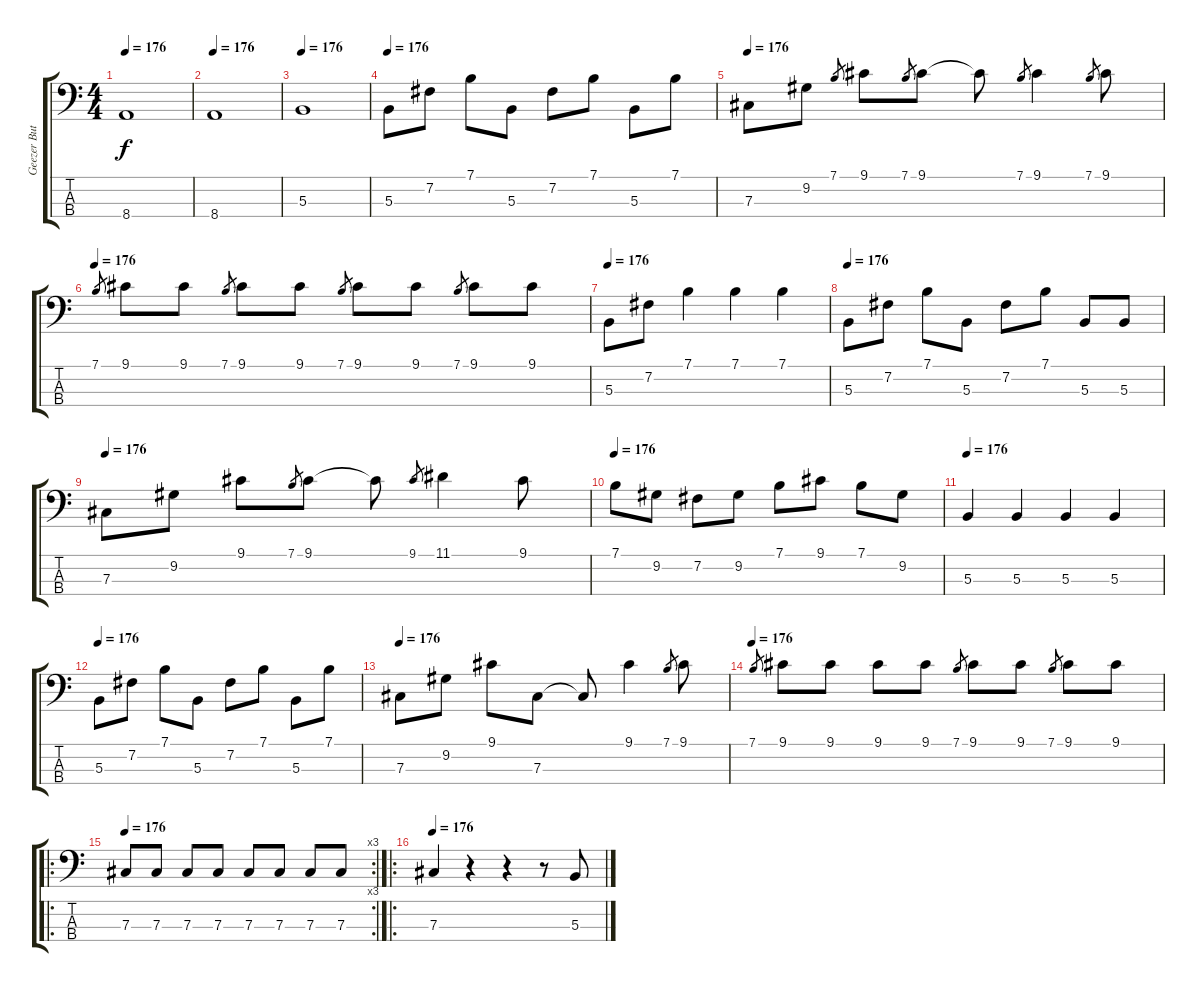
\track ("Geezer Butler" "Geezer But") {instrument electricbassfinger}
\staff {score tabs}
\tuning (E2 B1 Gb1 Db1) {hide}
\ts (4 4)
\tempo 176
\clef f4
\ks c
8.4.1{dy f} |
\tempo 176
8.4.1 |
\tempo 176
5.3.1 |
\tempo 176
5.3.8 7.2.8 7.1.8 5.3.8 7.2.8 7.1.8 5.3.8 7.1.8 |
\tempo 176
7.3.8 9.2.8 7.1.8{gr} 9.1.8 7.1.8{gr} 9.1.8 9.1{t}.8 7.1.8{gr} 9.1.4 7.1.8{gr} 9.1.8 |
\tempo 176
7.1.8{gr} 9.1.8 9.1.8 7.1.8{gr} 9.1.8 9.1.8 7.1.8{gr} 9.1.8 9.1.8 7.1.8{gr} 9.1.8 9.1.8 |
\tempo 176
5.3.8 7.2.8 7.1.4 7.1.4 7.1.4 |
\tempo 176
5.3.8 7.2.8 7.1.8 5.3.8 7.2.8 7.1.8 5.3.8 5.3.8 |
\tempo 176
7.3.8 9.2.8 9.1.8 7.1.8{gr} 9.1.8 9.1{t}.8 9.1.8{gr} 11.1.4 9.1.8 |
\tempo 176
7.1.8 9.2.8 7.2.8 9.2.8 7.1.8 9.1.8 7.1.8 9.2.8 |
\tempo 176
5.3.4 5.3.4 5.3.4 5.3.4 |
\tempo 176
5.3.8 7.2.8 7.1.8 5.3.8 7.2.8 7.1.8 5.3.8 7.1.8 |
\tempo 176
7.3.8 9.2.8 9.1.8 7.3.8 7.3{t}.8 9.1.4 7.1.8{gr} 9.1.8 |
\tempo 176
7.1.8{gr} 9.1.8 9.1.8 9.1.8 9.1.8 7.1.8{gr} 9.1.8 9.1.8 7.1.8{gr} 9.1.8 9.1.8 |
\ro
\rc 3
\tempo 176
7.3.8 7.3.8 7.3.8 7.3.8 7.3.8 7.3.8 7.3.8 7.3.8 |
\ro
\tempo 176
7.3.4 r.4 r.4 r.8 5.3.8
